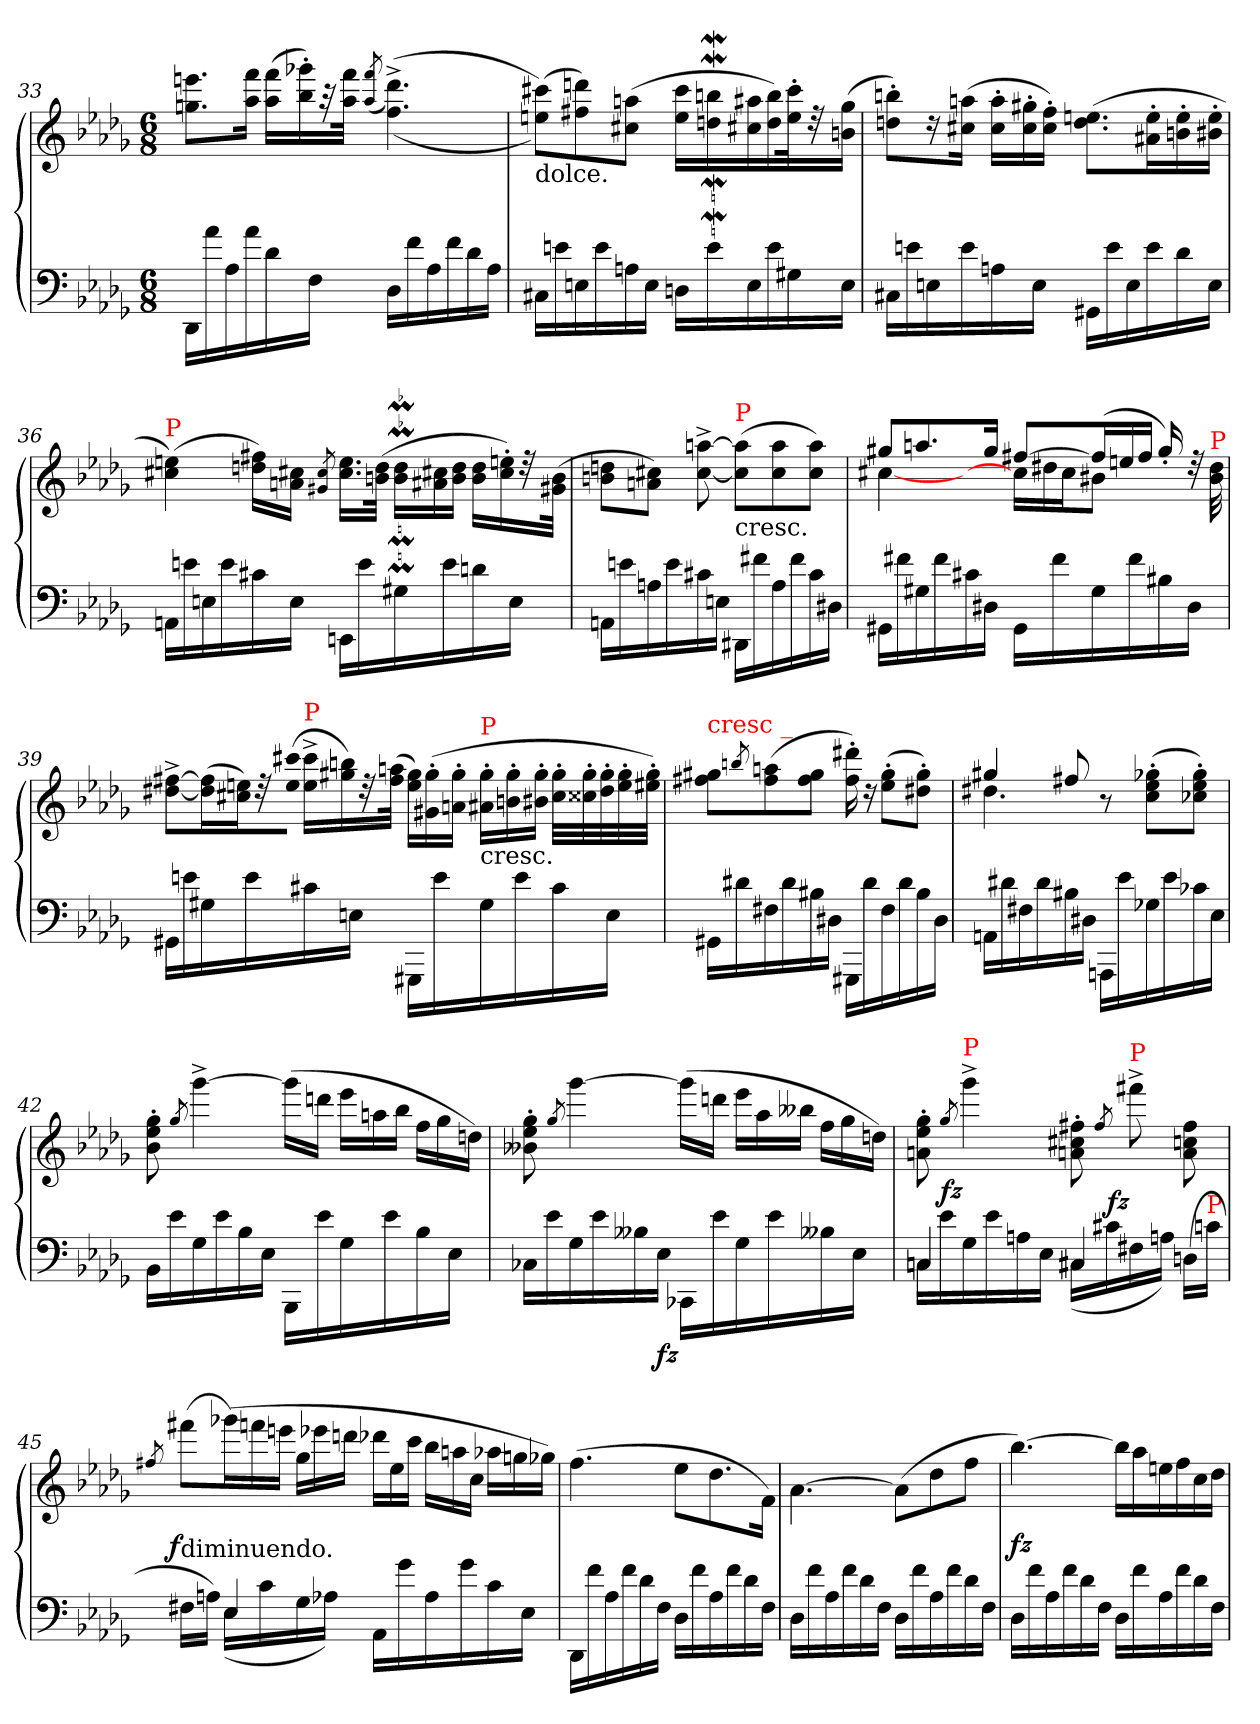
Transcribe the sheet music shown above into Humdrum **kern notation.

**kern	**kern	**dynam
*part1	*part1	*part1
*staff2	*staff1	*staff1/2
*clefF4	*clefG2	*
*k[b-e-a-d-g-]	*k[b-e-a-d-g-]	*
*D-:	*D-:	*
*M6/8	*M6/8	*
=33	=33	=33
16DD-LL	8.eeen 8.ggnL	.
16a-	.	.
16A-	.	.
16a-	16fff 16aa-Jk	.
*	*Xtuplet	*
16d-	(>24fff 24aa-LL	.
.	24ggg-X'> 24bb-'>)	.
16FJJ	.	.
.	48raa	.
.	48fff 48aa-JJk	.
.	(>8qaa-/ 8qfff/	.
16D-LL	(<(>4.ddd-^< 4.ff^<)	.
16f	.	.
16A-	.	.
16f	.	.
16d-	.	.
16A-JJ	.	.
=34	=34	=34
!	!LO:TX:b:t=dolce.	!
16C#XLL	(>8ccc#X 8eenL))	.
16en	.	.
16E	8dddn 8ff#X)	.
16e	.	.
16An	(>8aan 8cc#XJ	.
16EJJ	.	.
16DnLL	16ccc# 16eeLL	.
16e	16bbnW 16ddnW	.
16E	16aa#X 16cc#X	.
16e	16bb 16dd)	.
16G#X	32ccc#'> 32ee'>k	.
.	32rdd	.
16EJJ	(>16gg- 16bJJ	.
=35	=35	=35
16C#XLL	8bbn'> 8ddn'>L)	.
16en	.	.
16En	16rdd	.
16e	(>16aan 16cc#XJk	.
16An	24aa'> 24cc#'>LL	.
.	24gg#X'> 24cc#'>	.
16EJJ	.	.
.	24ff'> 24cc#'>JJ)	.
16GG#XLL	(>8.een 8.ddL	.
16e	.	.
16E	.	.
16e	16ee'> 16a#X'>L	.
16d-	16ee'> 16b'>	.
16EJJ	16ee'> 16b#X'>JJ	.
=36	=36	=36
!	!LO:TX:a:color=red:t=P	!
16AAnLL	(>4een 4cc#X)	.
16en	.	.
16E	.	.
16e	.	.
16c#X	16ff#X 16ddnLL)	.
16EJJ	16cc#X 16anJJ	.
.	8qg#X/ 8qcc#/	.
16EELL	16.ee 16.cc#LL	.
16e	.	.
.	(>32dd 32bnJJk	.
16G#X	24ddm 24bmLL	.
.	24cc# 24a#X	.
16e	.	.
.	24dd 24bJJ	.
16dn	24dd 24bLL	.
.	24ee'> 24cc#'>)	.
16EJJ	.	.
.	48rdd	.
.	(>48b 48g#XJJk	.
=37	=37	=37
16AAnLL	8ddn 8bnL	.
16en	.	.
16An	8cc#X 8anJ)	.
16e	.	.
16c#X	[8aan^> [8cc#^>	.
16EJJ	.	.
!	!LO:TX:c:t=cresc.	!
!	!LO:TX:a:color=red:t=P	!
16DD#XLL	(>8aa] 8cc#]L	.
16f#X	.	.
16A	8aa 8cc#	.
16f#	.	.
16c#	8aa 8cc#J)	.
16D#XJJ	.	.
=38	=38	=38
*	*^	*
16GG#XLL	8gg#XL	[4cc#X	.
16f#X	.	.	.
16G#	8.aan	.	.
16f#	.	.	.
16c#X	.	8ryy	.
16D#XJJ	16gg#Jk	.	.
16GG#LL	[8ff#XL	24cc#LL]	.
.	.	24dd#X	.
16f#	.	.	.
.	.	24cc#J	.
16G#	(>24ff#L]	8b#XJ	.
.	24een	.	.
16f#	.	.	.
.	24ff#JJ	.	.
16B#X	16gg#'>/)	16ryy	.
16D#JJ	16ryy	32rdd	.
!	!	!LO:TX:a:color=red:t=P	!
.	.	32dd# 32b#	.
=39	=39	=39	=39
!	!LO:TX:a:color=red:t=P	!	!
*	*v	*v	*
16GG#XLL	[8ff#X^< [8dd#X^<L	.
16en	.	.
16G#X	(>24ff#] 24dd#]L	.
.	24een 24cc#X)	.
16e	.	.
.	48rdd	.
!	!LO:N:vis=16	!
.	(>48ccc#X 48eeJJ	.
!	!LO:TX:a:color=red:t=P	!
16c#X	24ccc#^< 24ee^<LL	.
.	24bbn 24gg#X)	.
16EJJ	.	.
.	48rdd	.
.	(>48aan 48ff#JJk	.
16GGG#/LL	24gg# 24eeLL)	.
.	(>24gg#'> 24g#'>	.
16e\	.	.
.	24gg#'> 24a'>JJ	.
!	!LO:TX:a:color=red:t=P	!
!	!LO:TX:c:t=cresc.	!
16G#\	24gg#'> 24a#X'>LL	.
.	24gg#'> 24bn'>	.
16e\	.	.
.	24gg#'> 24b#X'>JJ	.
16c#\	40gg#'> 40cc#'>LLL	.
.	40gg#'> 40cc##X'>	.
.	40gg#'> 40dd#'>	.
16E\JJ	.	.
.	40gg#'> 40ee'>	.
.	40gg#'> 40ee#X'>JJJ)	.
=40	=40	=40
!	!LO:TX:a:color=red:t=cresc _	!
16GG#XLL	8gg#X 8ff#XL	.
16d#X	.	.
.	8qbbn/	.
16F#X	(>8aan 8ff#	.
16d#	.	.
16B#X	8gg# 8ff#J	.
16D#JJ	.	.
16GGG#/LL	16ddd#X'> 16ff#'>)	.
16d#\	16rdd	.
16F#\	(>8gg#'> 8ee-'>L	.
16d#\	.	.
16B#\	8gg#'> 8dd#X'>J)	.
16D#\JJ	.	.
=41	=41	=41
*	*^	*
16AAnLL	4gg#X	4.dd#X	.
16d#X	.	.	.
16F#X	.	.	.
16d#	.	.	.
16B#X	8ff#X	.	.
16D#XJJ	.	.	.
16AAA/LL	4.ryy	8r	.
16e-\	.	.	.
16G-X\	.	(>8gg-X'> 8ee-'> 8cc'>L	.
16e-\	.	.	.
16c-X\	.	8gg-'> 8ee-'> 8cc-X'>J)	.
16E-\JJ	.	.	.
=42	=42	=42	=42
16BB-LL	8gg-'> 8ee-'> 8b-'>	16ryy	.
16e-	.	2ryy	fz fz
.	8qgg-/	.	.
16G-	[4ggg-^<	.	.
16e-	.	.	.
16B-	.	.	.
!	!	!	!LO:DY:n=2:b=2
!	!	!	!LO:DY:n=3:b=2
16E-JJ	.	.	fz fz
16BBB-/LL	(>16ggg-LL]	.	.
16e-\	16dddnJJ	.	.
16G-\	24eee-LL	.	.
.	24aan	.	.
16e-\	.	8.ryy	.
.	24bb-JJ	.	.
16B-\	24ffLL	.	.
.	24gg-	.	.
16E-\JJ	.	.	.
.	24ddnJJ)	.	.
=43	=43	=43	=43
16C-XLL	8gg-'> 8ee-'> 8b--X'>	16ryy	.
16e-	.	2ryy	fz fz
.	8qgg-/	.	.
16G-	[4ggg-	.	.
16e-	.	.	.
16B--X	.	.	.
!	!	!	!LO:DY:n=2:b=2
16E-JJ	.	.	fz
16CC-LL	(>16ggg-LL]	.	.
16e-	16dddnJJ	.	.
16G-	24eee-LL	.	.
.	24aa-	.	.
16e-	.	8.ryy	.
.	24bb--XJJ	.	.
16B--X	24ffLL	.	.
.	24gg-	.	.
16E-JJ	.	.	.
.	24ddnJJ)	.	.
*	*v	*v	*
=44	=44	=44
*^	*	*
4Cn	16CnLL	8gg-'> 8ee-'> 8an'>	.
.	16e-	.	.
.	.	8qgg-/	.
!	!	!LO:TX:a:color=red:t=P	!
!	!	!	!LO:DY:rj
.	16G-	4ggg-^<	fz
.	16e-	.	.
8ryy	16An	.	.
.	16E-JJ	.	.
4C#X	(>16C#XLL	8ff#X'> 8cc#X'> 8an'>	.
.	16c#X	.	.
.	.	8qff#/	.
!	!	!LO:TX:a:color=red:t=P	!
!	!	!	!LO:DY:rj
.	16F#X	8fff#^<	fz
.	16AnJJ)	.	.
8ryy	(>16DnLL	8ff# 8ccn 8a	.
!	!LO:TX:a:color=red:t=P	!	!
.	16cnJJ	.	.
=45	=45	=45	=45
.	.	8qff#X/	.
!	!	!LO:TX:c:t=diminuendo.	!
!	!	!	!LO:DY:rj
8ryy	16F#XLL	[8fff#XL	f
.	16AnJJ)	.	.
4E-	(>16E-LL	(>24ggg-XL]	.
.	.	24fffn	.
.	16c	.	.
.	.	24eeenJJ	.
.	16G-	24gg-LL	.
.	.	24eee-X	.
.	16A-XJJ)	.	.
.	.	24dddnJJ	.
4.ryy	16AA-LL	24ddd-XLL	.
.	.	24ee-	.
.	16g-	.	.
.	.	24cccJJ	.
.	16A-	24bb-LL	.
.	.	24aan	.
.	16g-	.	.
.	.	24ccJJ	.
.	16c	24aa-XLL	.
.	.	24ggn	.
.	16E-JJ	.	.
.	.	24gg-XJJ)	.
*v	*v	*	*
=46	=46	=46
16DD-LL	(>4.ff	.
16f	.	.
16A-	.	.
16f	.	.
16d-	.	.
16FJJ	.	.
16D-LL	8ee-L	.
16f	.	.
16A-	8.dd-	.
16f	.	.
16d-	.	.
16FJJ	16fJk)	.
=47	=47	=47
16D-LL	[4.a-\	.
16f	.	.
16A-	.	.
16f	.	.
16d-	.	.
16FJJ	.	.
16D-LL	(>8a-L]	.
16f	.	.
16A-	8dd-	.
16f	.	.
16d-	8ffJ	.
16FJJ	.	.
=48	=48	=48
16D-LL	[4.bb-)	fz
16f	.	.
16A-	.	.
16f	.	.
16d-	.	.
16FJJ	.	.
16D-LL	16bb-LL]	.
16f	16aa-	.
16A-	16een	.
16f	16ff	.
16d-	16cc	.
16FJJ	16dd-JJ	.
=	=	=
*-	*-	*-
